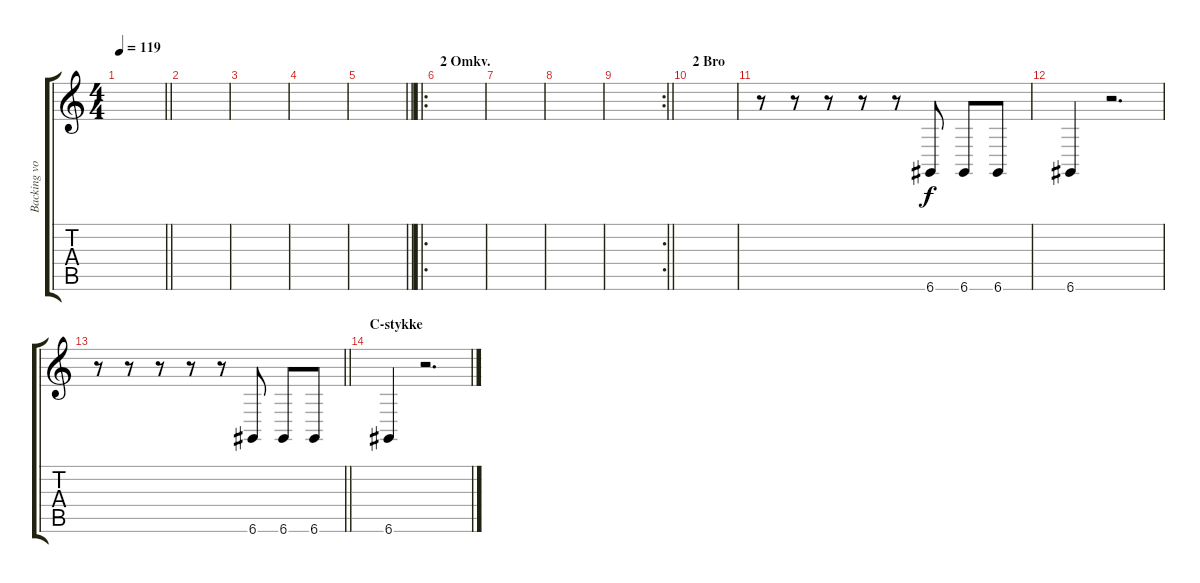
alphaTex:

\track ("Backing vox" "Backing vo") {instrument lead1square}
\staff {score tabs}
\tuning (E4 B3 G3 D3 A2 D2) {hide}
\ts (4 4)
\tempo 119
\clef g2
\barLineRight lightlight
\ks c
|
|
|
|
\barLineRight lightlight
|
\ro
\section ("" "2 Omkv.")
|
|
|
\rc 2
\barLineRight lightlight
|
\section ("" "2 Bro")
|
r.8 r.8 r.8 r.8 r.8 6.6.8 6.6.8 6.6.8 |
6.6.4 r.2{d} |
\barLineRight lightlight
r.8 r.8 r.8 r.8 r.8 6.6.8 6.6.8 6.6.8 |
\section ("" "C-stykke")
6.6.4 r.2{d}
